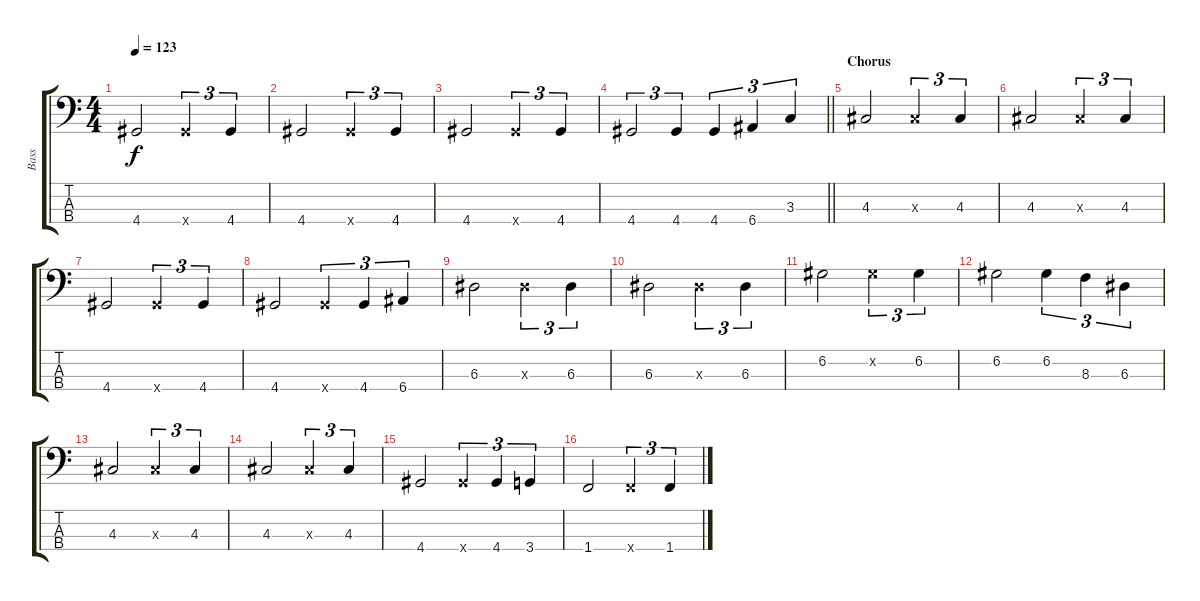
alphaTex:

\track ("Bass" "Bass") {instrument electricbasspick}
\staff {score tabs}
\tuning (G2 D2 A1 E1) {hide}
\ts (4 4)
\tempo 123
\clef f4
\ks c
4.4.2{dy f} 4.4{x}.2{tu (3 2)} 4.4.4{tu (3 2)} |
4.4.2 4.4{x}.2{tu (3 2)} 4.4.4{tu (3 2)} |
4.4.2 4.4{x}.2{tu (3 2)} 4.4.4{tu (3 2)} |
\barLineRight lightlight
4.4.2{tu (3 2)} 4.4.4{tu (3 2)} 4.4.4{tu (3 2)} 6.4.4{tu (3 2)} 3.3.4{tu (3 2)} |
\section ("" "Chorus")
4.3.2 4.3{x}.2{tu (3 2)} 4.3.4{tu (3 2)} |
4.3.2 4.3{x}.2{tu (3 2)} 4.3.4{tu (3 2)} |
4.4.2 4.4{x}.2{tu (3 2)} 4.4.4{tu (3 2)} |
4.4.2 4.4{x}.4{tu (3 2)} 4.4.4{tu (3 2)} 6.4.4{tu (3 2)} |
6.3.2 6.3{x}.2{tu (3 2)} 6.3.4{tu (3 2)} |
6.3.2 6.3{x}.2{tu (3 2)} 6.3.4{tu (3 2)} |
6.2.2 6.2{x}.2{tu (3 2)} 6.2.4{tu (3 2)} |
6.2.2 6.2.4{tu (3 2)} 8.3.4{tu (3 2)} 6.3.4{tu (3 2)} |
4.3.2 4.3{x}.2{tu (3 2)} 4.3.4{tu (3 2)} |
4.3.2 4.3{x}.2{tu (3 2)} 4.3.4{tu (3 2)} |
4.4.2 4.4{x}.4{tu (3 2)} 4.4.4{tu (3 2)} 3.4.4{tu (3 2)} |
1.4.2 1.4{x}.2{tu (3 2)} 1.4.4{tu (3 2)}
